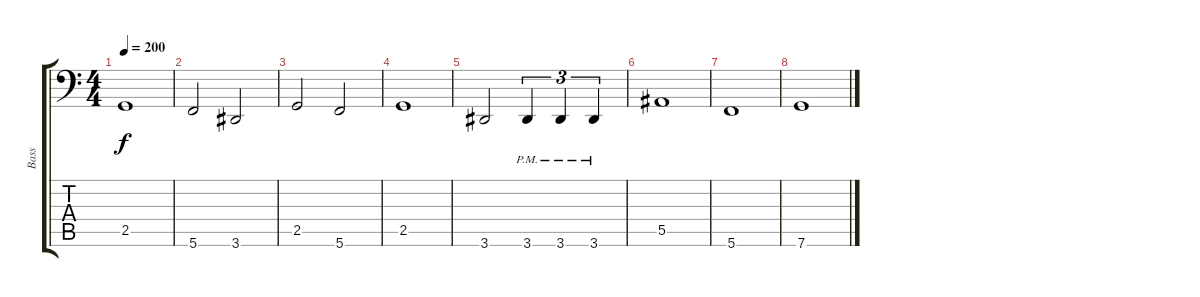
\track ("Bass" "Bass") {instrument electricbasspick}
\staff {score tabs}
\tuning (C3 G2 Eb2 Bb1 F1 C1) {hide}
\ts (4 4)
\tempo 200
\clef f4
\ks c
2.5.1{dy f} |
5.6.2 3.6.2 |
2.5.2 5.6.2 |
2.5.1 |
3.6.2 3.6{pm}.4{tu (3 2)} 3.6{pm}.4{tu (3 2)} 3.6{pm}.4{tu (3 2)} |
5.5.1 |
5.6.1 |
7.6.1
